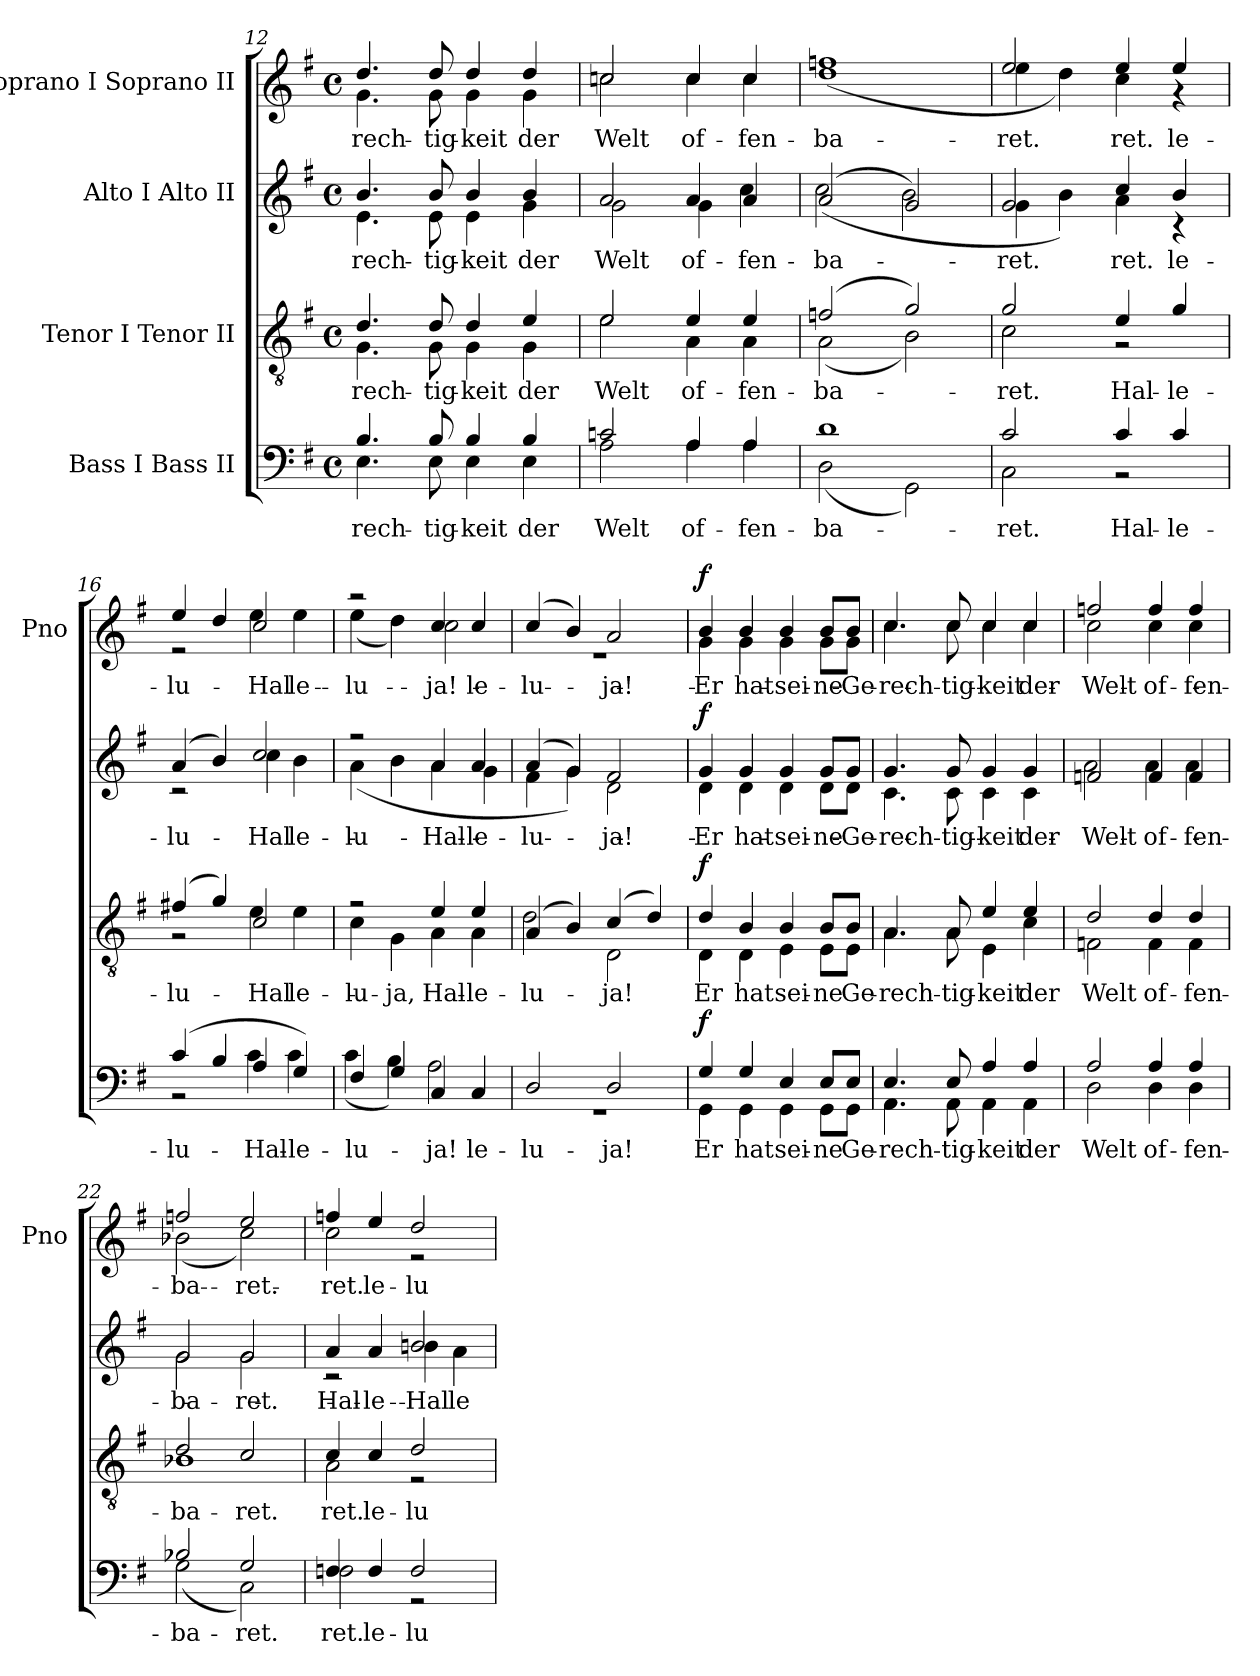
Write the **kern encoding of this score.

**kern	**text	**dynam	**kern	**text	**dynam	**kern	**text	**dynam	**kern	**text	**dynam
*part4	*part4	*part4	*part3	*part3	*part3	*part2	*part2	*part2	*part1	*part1	*part1
*staff4	*staff4	*staff4	*staff3	*staff3	*staff3	*staff2	*staff2	*staff2	*staff1	*staff1	*staff1
*I"Bass I Bass II	*	*	*I"Tenor I Tenor II	*	*	*I"Alto I Alto II	*	*	*I"Soprano I Soprano II	*	*
*	*	*	*	*	*	*	*	*	*I'Pno	*	*
*clefF4	*	*	*clefGv2	*	*	*clefG2	*	*	*clefG2	*	*
*k[f#]	*	*	*k[f#]	*	*	*k[f#]	*	*	*k[f#]	*	*
*G:	*	*	*G:	*	*	*G:	*	*	*G:	*	*
*M4/4	*	*	*M4/4	*	*	*M4/4	*	*	*M4/4	*	*
*met(c)	*	*	*met(c)	*	*	*met(c)	*	*	*met(c)	*	*
=12	=12	=12	=12	=12	=12	=12	=12	=12	=12	=12	=12
*^	*	*	*	*	*	*	*	*	*	*	*
!	!	!LO:LY:b	!	!	!LO:LY:b	!	!	!LO:LY:b	!	!	!LO:LY:b	!
*	*	*	*	*^	*	*	*^	*	*	*^	*	*
4.B/	4.E\	-rech-	.	4.d/	4.G\	-rech-	.	4.b/	4.e\	-rech-	.	4.dd/	4.g\	-rech-	.
!	!	!LO:LY:b	!	!	!	!LO:LY:b	!	!	!	!LO:LY:b	!	!	!	!LO:LY:b	!
8B/	8E\	-tig-	.	8d/	8G\	-tig-	.	8b/	8e\	-tig-	.	8dd/	8g\	-tig-	.
!	!	!LO:LY:b	!	!	!	!LO:LY:b	!	!	!	!LO:LY:b	!	!	!	!LO:LY:b	!
4B/	4E\	-keit	.	4d/	4G\	-keit	.	4b/	4e\	-keit	.	4dd/	4g\	-keit	.
!	!	!LO:LY:b	!	!	!	!LO:LY:b	!	!	!	!LO:LY:b	!	!	!	!LO:LY:b	!
4B/	4E\	der	.	4e/	4G\	der	.	4b/	4g\	der	.	4dd/	4g\	der	.
=13	=13	=13	=13	=13	=13	=13	=13	=13	=13	=13	=13	=13	=13	=13	=13
!	!	!LO:LY:b	!	!	!	!LO:LY:b	!	!	!	!LO:LY:b	!	!	!	!LO:LY:b	!
2cn/	2A\	Welt	.	2e/	2e\	Welt	.	2a/	2g\	Welt	.	2ccn/	2cc\	Welt	.
!	!	!LO:LY:b	!	!	!	!LO:LY:b	!	!	!	!LO:LY:a	!	!	!	!	!
!	!	!	!	!	!	!	!	!	!	!LO:LY:b	!	!	!	!LO:LY:a	!
!	!	!	!	!	!	!	!	!	!	!	!	!	!	!LO:LY:b	!
4A/	4A\	of-	.	4e/	4A\	of-	.	4a/	4g\	of-	.	4cc/	4cc\	of-	.
!	!	!LO:LY:b	!	!	!	!LO:LY:b	!	!	!	!LO:LY:a	!	!	!	!	!
!	!	!	!	!	!	!	!	!	!	!LO:LY:b	!	!	!	!LO:LY:a	!
!	!	!	!	!	!	!	!	!	!	!	!	!	!	!LO:LY:b	!
4A/	4A\	-fen-	.	4e/	4A\	-fen-	.	4a/	4cc\	-fen-	.	4cc/	4cc\	-fen-	.
=14	=14	=14	=14	=14	=14	=14	=14	=14	=14	=14	=14	=14	=14	=14	=14
!	!	!LO:LY:b	!	!	!	!LO:LY:b	!	!	!	!LO:LY:a	!	!	!	!	!
!	!	!	!	!	!	!	!	!	!	!LO:LY:b	!	!	!	!LO:LY:a	!
!	!	!	!	!	!	!	!	!	!	!	!	!	!	!LO:LY:b	!
1d	(<2D\	-ba-	.	(>2fn/	(<2A\	-ba-	.	(>2a/	(<2cc\	-ba-	.	1ffn	(<1dd	-ba-	.
.	2GG\)	.	.	2g/)	2B\)	.	.	2g/)	2b\	.	.	.	.	.	.
=15	=15	=15	=15	=15	=15	=15	=15	=15	=15	=15	=15	=15	=15	=15	=15
!	!	!LO:LY:b	!	!	!	!LO:LY:b	!	!	!	!LO:LY:a	!	!	!	!LO:LY:a	!
2c/	2C\	-ret.	.	2g/	2c\	-ret.	.	2g/	4g\	-ret.	.	2ee/	4ee\	-ret.	.
.	.	.	.	.	.	.	.	.	4b\)	.	.	.	4dd\)	.	.
!	!	!LO:LY:a	!	!	!	!LO:LY:a	!	!	!	!LO:LY:a	!	!	!	!	!
!	!	!	!	!	!	!	!	!	!	!LO:LY:b	!	!	!	!LO:LY:a	!
!	!	!	!	!	!	!	!	!	!	!	!	!	!	!LO:LY:b	!
4c/	2r	Hal-	.	4e/	2r	Hal-	.	4cc/	4a\	-ret.	.	4ee/	4cc\	-ret.	.
!	!	!LO:LY:a	!	!	!	!LO:LY:a	!	!	!	!LO:LY:a	!	!	!	!LO:LY:a	!
4c/	.	-le-	.	4g/	.	-le-	.	4b/	4r	-le-	.	4ee/	4r	-le-	.
=16	=16	=16	=16	=16	=16	=16	=16	=16	=16	=16	=16	=16	=16	=16	=16
!	!	!LO:LY:a	!	!	!	!LO:LY:a	!	!	!	!LO:LY:a	!	!	!	!LO:LY:a	!
(>4c/	2r	-lu-	.	(>4f#X/	2r	-lu-	.	(>4a/	2r	-lu-	.	4ee/	2r	-lu-	.
4B/	.	.	.	4g/)	.	.	.	4b/)	.	.	.	4dd/	.	.	.
!	!	!LO:LY:b	!	!	!	!LO:LY:a	!	!	!	!	!	!	!	!	!
!	!	!	!	!	!	!LO:LY:b	!	!	!	!LO:LY:a	!	!	!	!	!
!	!	!	!	!	!	!	!	!	!	!LO:LY:b	!	!	!	!LO:LY:a	!
!	!	!	!	!	!	!	!	!	!	!	!	!	!	!LO:LY:b	!
4A/	4c\	Hal-	.	2c/	4e\	Hal-	.	2cc/	4cc\	Hal-	.	2cc/	4ee\	Hal-	.
!	!	!LO:LY:b	!	!	!	!LO:LY:b	!	!	!	!LO:LY:b	!	!	!	!LO:LY:b	!
4G/)	4c\	-le-	.	.	4e\	-le-	.	.	4b\	-le-	.	.	4ee\	-le-	.
=17	=17	=17	=17	=17	=17	=17	=17	=17	=17	=17	=17	=17	=17	=17	=17
!	!	!LO:LY:a	!	!	!	!	!	!	!	!	!	!	!	!	!
!	!	!LO:LY:b	!	!	!	!LO:LY:b	!	!	!	!LO:LY:b	!	!	!	!LO:LY:b	!
4F#/	(<4c\	-lu-	.	2r	4c\	-lu-	.	2r	(<4a\	-lu-	.	2r	(<4ee\	-lu-	.
!	!	!	!	!	!	!LO:LY:b	!	!	!	!	!	!	!	!	!
4G/	4B\)	.	.	.	4G\	-ja,	.	.	4b\	.	.	.	4dd\)	.	.
!	!	!LO:LY:a	!	!	!	!	!	!	!	!	!	!	!	!	!
!	!	!LO:LY:b	!	!	!	!LO:LY:b	!	!	!	!LO:LY:a	!	!	!	!LO:LY:a	!
!	!	!	!	!	!	!	!	!	!	!	!	!	!	!LO:LY:b	!
4C/	2A\	-ja!	.	4e/	4A\	Hal-	.	4a/	4a\	Hal-	.	4cc/	2cc\	-ja!	.
!	!	!LO:LY:a	!	!	!	!LO:LY:b	!	!	!	!LO:LY:a	!	!	!	!LO:LY:a	!
4C/	.	-le-	.	4e/	4A\	-le-	.	4a/	4g\	-le-	.	4cc/	.	-le-	.
=18	=18	=18	=18	=18	=18	=18	=18	=18	=18	=18	=18	=18	=18	=18	=18
!	!	!LO:LY:a	!	!	!	!LO:LY:b	!	!	!	!LO:LY:a	!	!	!	!LO:LY:a	!
2D/	1r	-lu-	.	(>4A/	2d\	-lu-	.	(>4a/	4f#\	-lu-	.	(>4cc/	1r	-lu-	.
.	.	.	.	4B/)	.	.	.	4g/)	4g\)	.	.	4b/)	.	.	.
!	!	!LO:LY:a	!	!	!	!LO:LY:b	!	!	!	!LO:LY:a	!	!	!	!	!
!	!	!	!	!	!	!	!	!	!	!LO:LY:b	!	!	!	!LO:LY:a	!
2D/	.	-ja!	.	(>4c/	2D\	-ja!	.	2f#/	2d\	-ja!	.	2a/	.	-ja!	.
.	.	.	.	4d/)	.	.	.	.	.	.	.	.	.	.	.
=19	=19	=19	=19	=19	=19	=19	=19	=19	=19	=19	=19	=19	=19	=19	=19
!	!	!LO:LY:b	!LO:DY:a	!	!	!LO:LY:b	!LO:DY:a	!	!	!LO:LY:b	!LO:DY:a	!	!	!LO:LY:b	!LO:DY:a
4G/	4GG\	Er	f	4d/	4D\	Er	f	4g/	4d\	Er	f	4b/	4g\	Er	f
!	!	!LO:LY:b	!	!	!	!LO:LY:b	!	!	!	!LO:LY:b	!	!	!	!LO:LY:b	!
4G/	4GG\	hat	.	4B/	4D\	hat	.	4g/	4d\	hat	.	4b/	4g\	hat	.
!	!	!LO:LY:b	!	!	!	!LO:LY:b	!	!	!	!LO:LY:b	!	!	!	!LO:LY:b	!
4E/	4GG\	sei-	.	4B/	4E\	sei-	.	4g/	4d\	sei-	.	4b/	4g\	sei-	.
!	!	!LO:LY:b	!	!	!	!LO:LY:b	!	!	!	!LO:LY:b	!	!	!	!LO:LY:b	!
8E/L	8GG\L	-ne	.	8B/L	8E\L	-ne	.	8g/L	8d\L	-ne	.	8b/L	8g\L	-ne	.
!	!	!LO:LY:b	!	!	!	!LO:LY:b	!	!	!	!LO:LY:b	!	!	!	!LO:LY:b	!
8E/J	8GG\J	Ge-	.	8B/J	8E\J	Ge-	.	8g/J	8d\J	Ge-	.	8b/J	8g\J	Ge-	.
=20	=20	=20	=20	=20	=20	=20	=20	=20	=20	=20	=20	=20	=20	=20	=20
!	!	!LO:LY:b	!	!	!	!LO:LY:b	!	!	!	!LO:LY:b	!	!	!	!LO:LY:b	!
4.E/	4.AA\	­rech-	.	4.A/	4.A\	­rech-	.	4.g/	4.c\	­rech-	.	4.cc/	4.cc\	­rech-	.
!	!	!LO:LY:b	!	!	!	!LO:LY:b	!	!	!	!LO:LY:b	!	!	!	!LO:LY:b	!
8E/	8AA\	-tig-	.	8A/	8A\	-tig-	.	8g/	8c\	-tig-	.	8cc/	8cc\	-tig-	.
!	!	!LO:LY:b	!	!	!	!LO:LY:b	!	!	!	!LO:LY:b	!	!	!	!LO:LY:b	!
4A/	4AA\	-keit	.	4e/	4E\	-keit	.	4g/	4c\	-keit	.	4cc/	4cc\	-keit	.
!	!	!LO:LY:b	!	!	!	!LO:LY:b	!	!	!	!LO:LY:b	!	!	!	!LO:LY:b	!
4A/	4AA\	der	.	4e/	4c\	der	.	4g/	4c\	der	.	4cc/	4cc\	der	.
=21	=21	=21	=21	=21	=21	=21	=21	=21	=21	=21	=21	=21	=21	=21	=21
!	!	!LO:LY:b	!	!	!	!LO:LY:b	!	!	!	!LO:LY:b	!	!	!	!LO:LY:b	!
2A/	2D\	Welt	.	2d/	2Fn\	Welt	.	2fn/	2a\	Welt	.	2ffn/	2cc\	Welt	.
!	!	!LO:LY:a	!	!	!	!	!	!	!	!	!	!	!	!	!
!	!	!LO:LY:b	!	!	!	!LO:LY:a	!	!	!	!	!	!	!	!	!
!	!	!	!	!	!	!LO:LY:b	!	!	!	!LO:LY:b	!	!	!	!LO:LY:a	!
!	!	!	!	!	!	!	!	!	!	!	!	!	!	!LO:LY:b	!
4A/	4D\	of-	.	4d/	4F\	of-	.	4f/	4a\	of-	.	4ff/	4cc\	of-	.
!	!	!LO:LY:a	!	!	!	!	!	!	!	!	!	!	!	!	!
!	!	!LO:LY:b	!	!	!	!LO:LY:a	!	!	!	!	!	!	!	!	!
!	!	!	!	!	!	!LO:LY:b	!	!	!	!LO:LY:b	!	!	!	!LO:LY:a	!
!	!	!	!	!	!	!	!	!	!	!	!	!	!	!LO:LY:b	!
4A/	4D\	-fen-	.	4d/	4F\	-fen-	.	4f/	4a\	-fen-	.	4ff/	4cc\	-fen-	.
!!LO:LB:g=z	!!
=22	=22	=22	=22	=22	=22	=22	=22	=22	=22	=22	=22	=22	=22	=22	=22
!	!	!LO:LY:a	!	!	!	!	!	!	!	!	!	!	!	!	!
!	!	!LO:LY:b	!	!	!	!LO:LY:a	!	!	!	!	!	!	!	!	!
!	!	!	!	!	!	!LO:LY:b	!	!	!	!LO:LY:b	!	!	!	!LO:LY:a	!
!	!	!	!	!	!	!	!	!	!	!	!	!	!	!LO:LY:b	!
2B-X/	(<2G\	-ba-	.	2d/	1B-X	-ba-	.	2g/	2g\	-ba-	.	2ffn/	(<2b-X\	-ba-	.
!	!	!LO:LY:a	!	!	!	!LO:LY:a	!	!	!	!LO:LY:b	!	!	!	!LO:LY:a	!
2G/	2C\)	-ret.	.	2c/	.	-ret.	.	2g/	2g\	-ret.	.	2ee/	2cc\)	-ret.	.
=23	=23	=23	=23	=23	=23	=23	=23	=23	=23	=23	=23	=23	=23	=23	=23
!	!	!LO:LY:a	!	!	!	!	!	!	!	!	!	!	!	!	!
!	!	!LO:LY:b	!	!	!	!LO:LY:a	!	!	!	!	!	!	!	!	!
!	!	!	!	!	!	!LO:LY:b	!	!	!	!LO:LY:a	!	!	!	!LO:LY:a	!
!	!	!	!	!	!	!	!	!	!	!	!	!	!	!LO:LY:b	!
4Fn/	2F\	-ret.	.	4c/	2A\	-ret.	.	4a/	2r	Hal-	.	4ffn/	2cc\	-ret.	.
!	!	!LO:LY:a	!	!	!	!LO:LY:a	!	!	!	!LO:LY:a	!	!	!	!LO:LY:a	!
4F/	.	-le-	.	4c/	.	-le-	.	4a/	.	-le-	.	4ee/	.	-le-	.
!	!	!LO:LY:a	!	!	!	!LO:LY:a	!	!	!	!LO:LY:a	!	!	!	!	!
!	!	!	!	!	!	!	!	!	!	!LO:LY:b	!	!	!	!LO:LY:a	!
2F/	2r	-lu-	.	2d/	2r	-lu-	.	2bn/	4b\	Hal-	.	2dd/	2r	-lu-	.
!	!	!	!	!	!	!	!	!	!	!LO:LY:b	!	!	!	!	!
.	.	.	.	.	.	.	.	.	4a\	-le-	.	.	.	.	.
*v	*v	*	*	*	*	*	*	*v	*v	*	*	*v	*v	*	*
*	*	*	*v	*v	*	*	*	*	*	*	*	*
=	=	=	=	=	=	=	=	=	=	=	=
*-	*-	*-	*-	*-	*-	*-	*-	*-	*-	*-	*-
